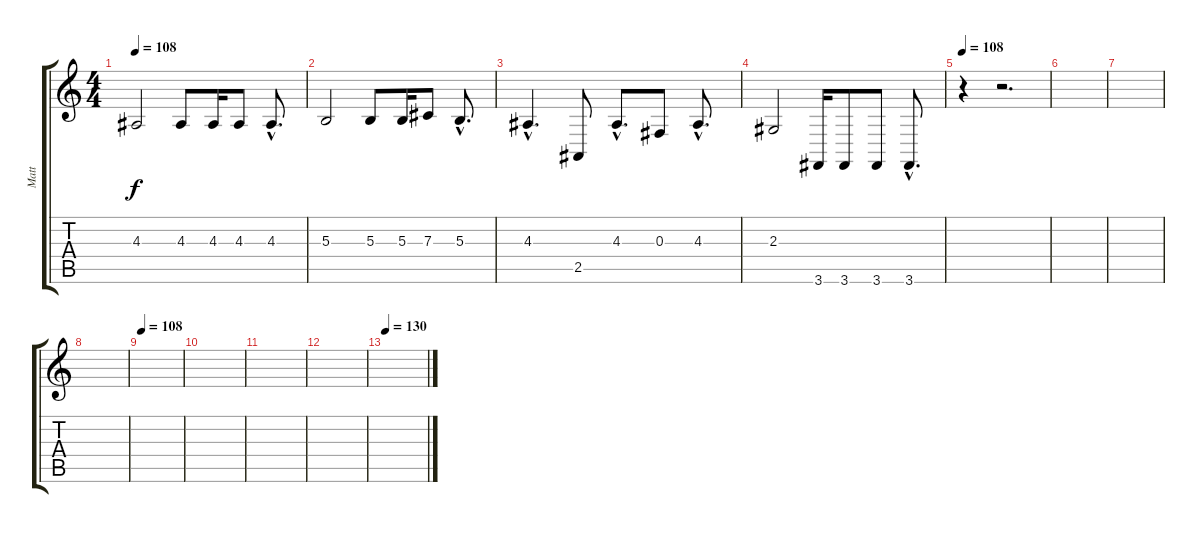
\track ("Matt" "Matt") {instrument lead1square}
\staff {score tabs}
\tuning (Eb4 Bb3 Gb3 Db3 Ab2 Eb2) {hide}
\ts (4 4)
\tempo 108
\clef g2
\ks c
4.3.2{dy f} 4.3.8 4.3.16 4.3.8 4.3{hac}.8{d} |
5.3.2 5.3.8 5.3.16 7.3.8 5.3{hac}.8{d} |
4.3{hac}.4{d} 2.5.8 4.3{hac}.8{d} 0.3.8 4.3{hac}.8{d} |
2.3.2 3.6.16 3.6.8 3.6.8 3.6{hac}.8{d} |
\tempo 108
r.4 r.2{d} |
|
|
|
\tempo 108
|
|
|
|
\tempo 130
